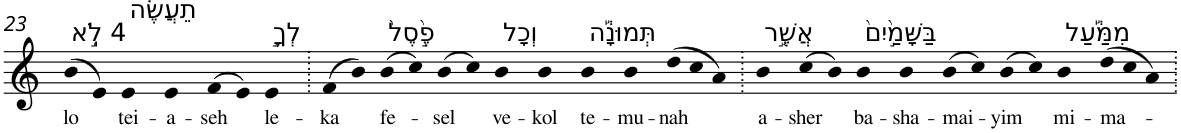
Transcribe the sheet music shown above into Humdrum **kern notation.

**kern	**text
*part1	*part1
*staff1	*staff1
*I"Piano	*
*I'Pno	*
!!LO:PB:g=z
*clefG2	*
*k[]	*
=23	=23
!LO:TX:a:t=4 לֹֽ֣א	!
!	!LO:LY:b
(>8b	lo
8e)	.
!LO:TX:a:t=תֵעֲשֶׂ֨ה	!
!	!LO:LY:b
4e	tei-
!	!LO:LY:b
4e	-a-
!	!LO:LY:b
(>8f	-seh
8e)	.
!LO:TX:a:t=לְךָ֥֣	!
!	!LO:LY:b
4e	le-
=24.	=24.
!	!LO:LY:b
(>8f	-ka
8b)	.
!LO:TX:a:t=פֶ֣֙סֶל֙	!
!	!LO:LY:b
(>8b	fe-
8cc)	.
!	!LO:LY:b
(>8b	-sel
8cc)	.
!LO:TX:a:t=וְכָל	!
!	!LO:LY:b
4b	ve-
!	!LO:LY:b
4b	-kol
!LO:TX:a:t=תְּמוּנָ֡֔ה	!
!	!LO:LY:b
4b	te-
!	!LO:LY:b
4b	-mu-
*Xtuplet	*
!	!LO:LY:b
(>12dd	-nah
12cc	.
12a)	.
=25.	=25.
!LO:TX:a:t=אֲשֶׁ֤֣ר	!
!	!LO:LY:b
4b	a-
!	!LO:LY:b
(>8cc	-sher
8b)	.
!LO:TX:a:t=בַּשָּׁמַ֣֙יִם֙	!
!	!LO:LY:b
4b	ba-
!	!LO:LY:b
4b	-sha-
!	!LO:LY:b
(>8b	-mai-
8cc)	.
!	!LO:LY:b
(>8b	-yim
8cc)	.
!LO:TX:a:t=מִמַּ֡֔עַל	!
!	!LO:LY:b
4b	mi-
!	!LO:LY:b
(>12dd	-ma-
12cc	.
12a)	.
=.	=.
*-	*-
